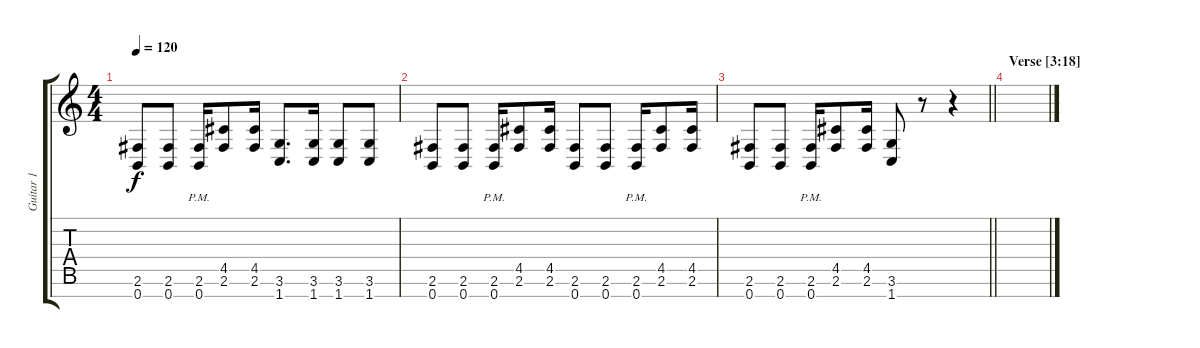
\track ("Guitar 1" "Guitar 1") {instrument distortionguitar}
\staff {score tabs}
\tuning (E4 B3 G3 D3 A2 E2 B1) {hide}
\ts (4 4)
\tempo 120
\clef g2
\ks c
(2.6 0.7).8{dy f} (2.6 0.7).8 (2.6{pm} 0.7{pm}).16 (4.5 2.6).8 (4.5 2.6).16 (3.6 1.7).8{d} (3.6 1.7).16 (3.6 1.7).8 (3.6 1.7).8 |
(2.6 0.7).8 (2.6 0.7).8 (2.6{pm} 0.7{pm}).16 (4.5 2.6).8 (4.5 2.6).16 (2.6 0.7).8 (2.6 0.7).8 (2.6{pm} 0.7{pm}).16 (4.5 2.6).8 (4.5 2.6).16 |
\barLineRight lightlight
(2.6 0.7).8 (2.6 0.7).8 (2.6{pm} 0.7{pm}).16 (4.5 2.6).8 (4.5 2.6).16 (3.6 1.7).8 r.8 r.4 |
\section ("" "Verse [3:18]")
